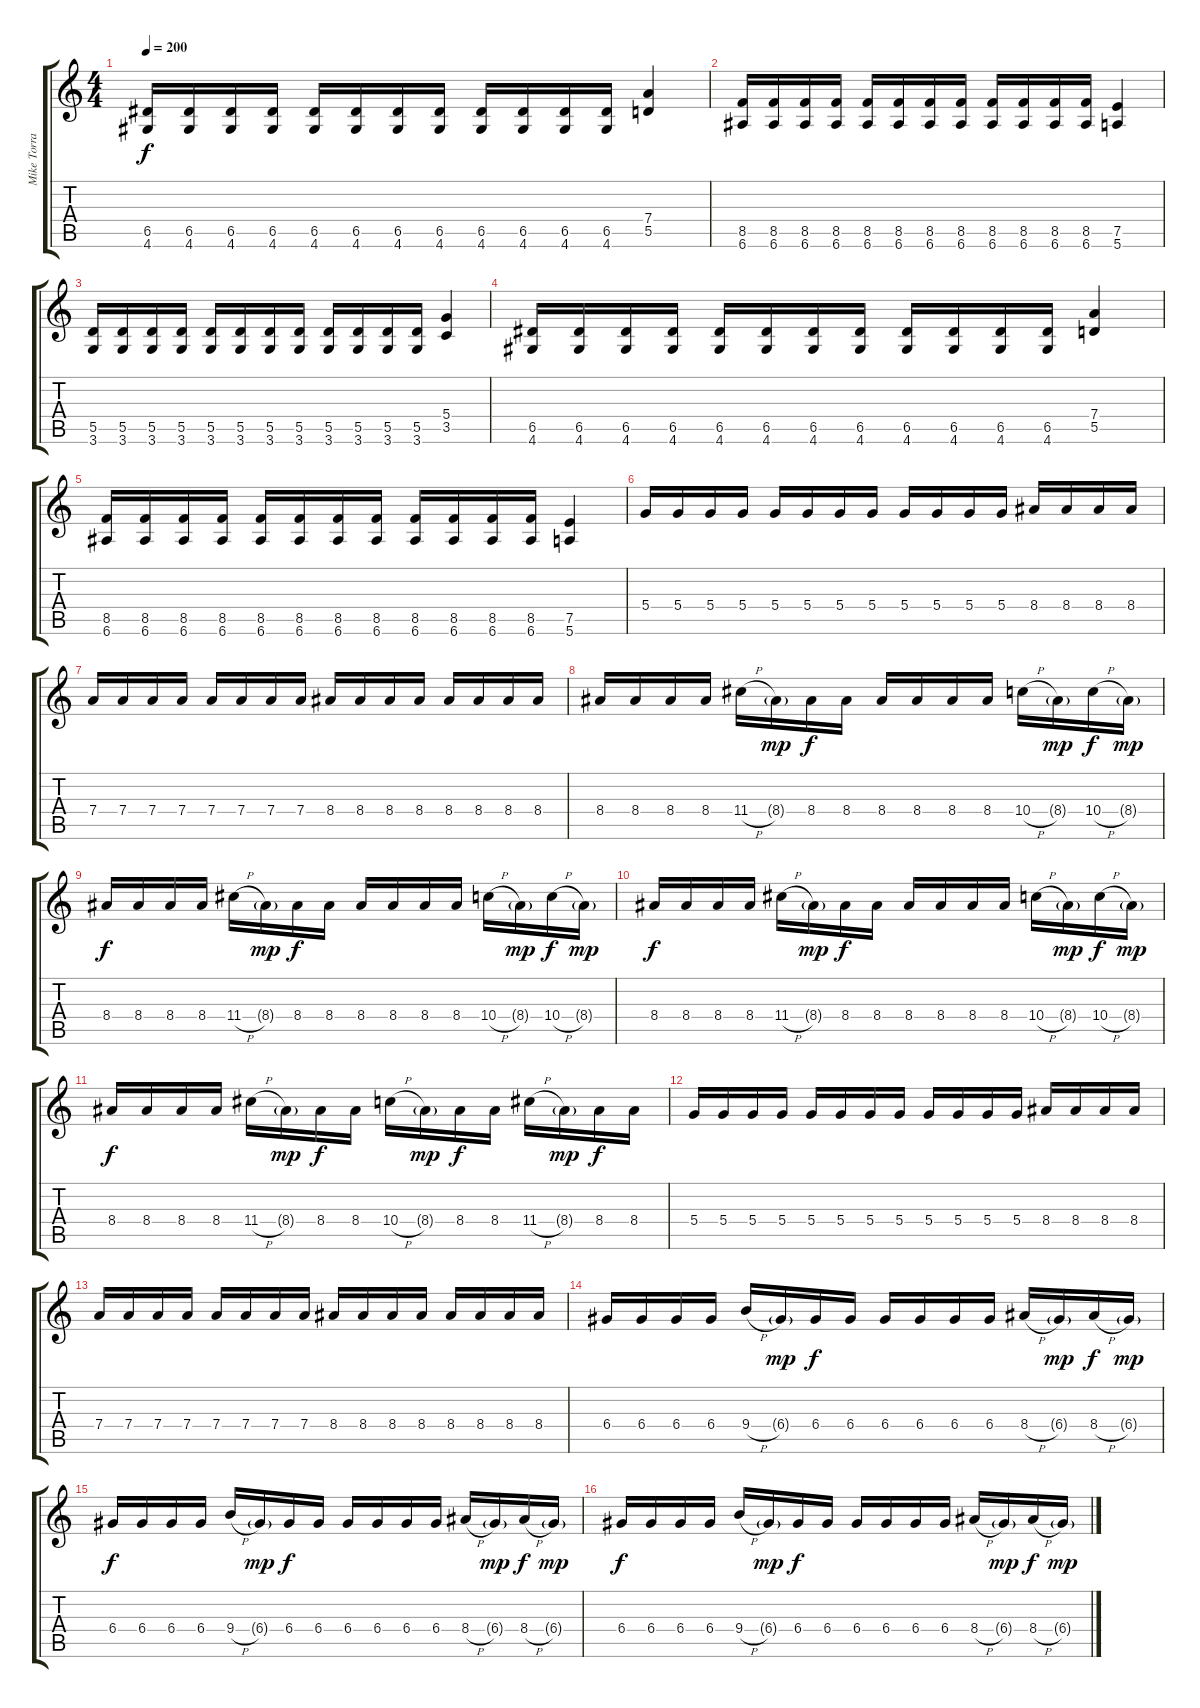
\track ("Mike Torrao" "Mike Torra") {instrument distortionguitar}
\staff {score tabs}
\tuning (E4 B3 G3 D3 A2 E2) {hide}
\ts (4 4)
\tempo 200
\clef g2
\ks c
(6.5 4.6).16{dy f} (6.5 4.6).16 (6.5 4.6).16 (6.5 4.6).16 (6.5 4.6).16 (6.5 4.6).16 (6.5 4.6).16 (6.5 4.6).16 (6.5 4.6).16 (6.5 4.6).16 (6.5 4.6).16 (6.5 4.6).16 (7.4 5.5).4 |
(8.5 6.6).16 (8.5 6.6).16 (8.5 6.6).16 (8.5 6.6).16 (8.5 6.6).16 (8.5 6.6).16 (8.5 6.6).16 (8.5 6.6).16 (8.5 6.6).16 (8.5 6.6).16 (8.5 6.6).16 (8.5 6.6).16 (7.5 5.6).4 |
(5.5 3.6).16 (5.5 3.6).16 (5.5 3.6).16 (5.5 3.6).16 (5.5 3.6).16 (5.5 3.6).16 (5.5 3.6).16 (5.5 3.6).16 (5.5 3.6).16 (5.5 3.6).16 (5.5 3.6).16 (5.5 3.6).16 (5.4 3.5).4 |
(6.5 4.6).16 (6.5 4.6).16 (6.5 4.6).16 (6.5 4.6).16 (6.5 4.6).16 (6.5 4.6).16 (6.5 4.6).16 (6.5 4.6).16 (6.5 4.6).16 (6.5 4.6).16 (6.5 4.6).16 (6.5 4.6).16 (7.4 5.5).4 |
(8.5 6.6).16 (8.5 6.6).16 (8.5 6.6).16 (8.5 6.6).16 (8.5 6.6).16 (8.5 6.6).16 (8.5 6.6).16 (8.5 6.6).16 (8.5 6.6).16 (8.5 6.6).16 (8.5 6.6).16 (8.5 6.6).16 (7.5 5.6).4 |
5.4.16 5.4.16 5.4.16 5.4.16 5.4.16 5.4.16 5.4.16 5.4.16 5.4.16 5.4.16 5.4.16 5.4.16 8.4.16 8.4.16 8.4.16 8.4.16 |
7.4.16 7.4.16 7.4.16 7.4.16 7.4.16 7.4.16 7.4.16 7.4.16 8.4.16 8.4.16 8.4.16 8.4.16 8.4.16 8.4.16 8.4.16 8.4.16 |
8.4.16 8.4.16 8.4.16 8.4.16 11.4{h}.16 8.4{g}.16{dy mp} 8.4.16{dy f} 8.4.16 8.4.16 8.4.16 8.4.16 8.4.16 10.4{h}.16 8.4{g}.16{dy mp} 10.4{h}.16{dy f} 8.4{g}.16{dy mp} |
8.4.16{dy f} 8.4.16 8.4.16 8.4.16 11.4{h}.16 8.4{g}.16{dy mp} 8.4.16{dy f} 8.4.16 8.4.16 8.4.16 8.4.16 8.4.16 10.4{h}.16 8.4{g}.16{dy mp} 10.4{h}.16{dy f} 8.4{g}.16{dy mp} |
8.4.16{dy f} 8.4.16 8.4.16 8.4.16 11.4{h}.16 8.4{g}.16{dy mp} 8.4.16{dy f} 8.4.16 8.4.16 8.4.16 8.4.16 8.4.16 10.4{h}.16 8.4{g}.16{dy mp} 10.4{h}.16{dy f} 8.4{g}.16{dy mp} |
8.4.16{dy f} 8.4.16 8.4.16 8.4.16 11.4{h}.16 8.4{g}.16{dy mp} 8.4.16{dy f} 8.4.16 10.4{h}.16 8.4{g}.16{dy mp} 8.4.16{dy f} 8.4.16 11.4{h}.16 8.4{g}.16{dy mp} 8.4.16{dy f} 8.4.16 |
5.4.16 5.4.16 5.4.16 5.4.16 5.4.16 5.4.16 5.4.16 5.4.16 5.4.16 5.4.16 5.4.16 5.4.16 8.4.16 8.4.16 8.4.16 8.4.16 |
7.4.16 7.4.16 7.4.16 7.4.16 7.4.16 7.4.16 7.4.16 7.4.16 8.4.16 8.4.16 8.4.16 8.4.16 8.4.16 8.4.16 8.4.16 8.4.16 |
6.4.16 6.4.16 6.4.16 6.4.16 9.4{h}.16 6.4{g}.16{dy mp} 6.4.16{dy f} 6.4.16 6.4.16 6.4.16 6.4.16 6.4.16 8.4{h}.16 6.4{g}.16{dy mp} 8.4{h}.16{dy f} 6.4{g}.16{dy mp} |
6.4.16{dy f} 6.4.16 6.4.16 6.4.16 9.4{h}.16 6.4{g}.16{dy mp} 6.4.16{dy f} 6.4.16 6.4.16 6.4.16 6.4.16 6.4.16 8.4{h}.16 6.4{g}.16{dy mp} 8.4{h}.16{dy f} 6.4{g}.16{dy mp} |
6.4.16{dy f} 6.4.16 6.4.16 6.4.16 9.4{h}.16 6.4{g}.16{dy mp} 6.4.16{dy f} 6.4.16 6.4.16 6.4.16 6.4.16 6.4.16 8.4{h}.16 6.4{g}.16{dy mp} 8.4{h}.16{dy f} 6.4{g}.16{dy mp}
